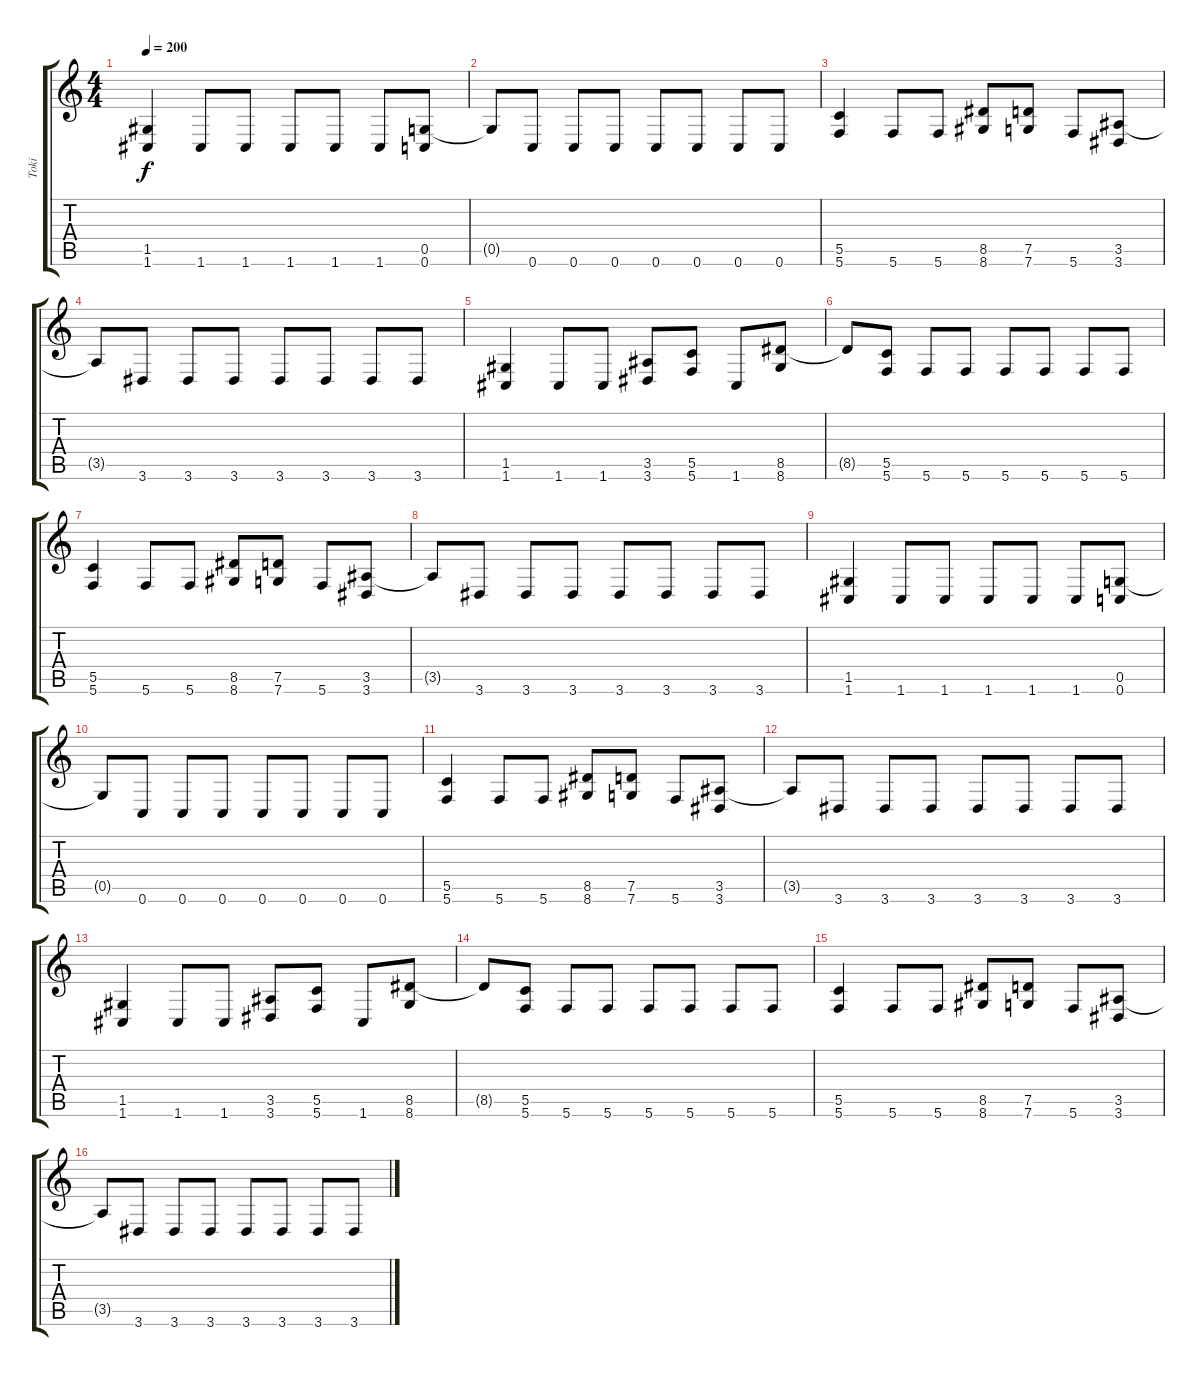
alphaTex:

\track ("Toki" "Toki") {instrument distortionguitar}
\staff {score tabs}
\tuning (D4 A3 F3 C3 G2 C2) {hide}
\ts (4 4)
\tempo 200
\clef g2
\ks c
(1.5 1.6).4{dy f} 1.6.8 1.6.8 1.6.8 1.6.8 1.6.8 (0.5 0.6).8 |
0.5{t}.8 0.6.8 0.6.8 0.6.8 0.6.8 0.6.8 0.6.8 0.6.8 |
(5.5 5.6).4 5.6.8 5.6.8 (8.5 8.6).8 (7.5 7.6).8 5.6.8 (3.5 3.6).8 |
3.5{t}.8 3.6.8 3.6.8 3.6.8 3.6.8 3.6.8 3.6.8 3.6.8 |
(1.5 1.6).4 1.6.8 1.6.8 (3.5 3.6).8 (5.5 5.6).8 1.6.8 (8.5 8.6).8 |
8.5{t}.8 (5.5 5.6).8 5.6.8 5.6.8 5.6.8 5.6.8 5.6.8 5.6.8 |
(5.5 5.6).4 5.6.8 5.6.8 (8.5 8.6).8 (7.5 7.6).8 5.6.8 (3.5 3.6).8 |
3.5{t}.8 3.6.8 3.6.8 3.6.8 3.6.8 3.6.8 3.6.8 3.6.8 |
(1.5 1.6).4 1.6.8 1.6.8 1.6.8 1.6.8 1.6.8 (0.5 0.6).8 |
0.5{t}.8 0.6.8 0.6.8 0.6.8 0.6.8 0.6.8 0.6.8 0.6.8 |
(5.5 5.6).4 5.6.8 5.6.8 (8.5 8.6).8 (7.5 7.6).8 5.6.8 (3.5 3.6).8 |
3.5{t}.8 3.6.8 3.6.8 3.6.8 3.6.8 3.6.8 3.6.8 3.6.8 |
(1.5 1.6).4 1.6.8 1.6.8 (3.5 3.6).8 (5.5 5.6).8 1.6.8 (8.5 8.6).8 |
8.5{t}.8 (5.5 5.6).8 5.6.8 5.6.8 5.6.8 5.6.8 5.6.8 5.6.8 |
(5.5 5.6).4 5.6.8 5.6.8 (8.5 8.6).8 (7.5 7.6).8 5.6.8 (3.5 3.6).8 |
3.5{t}.8 3.6.8 3.6.8 3.6.8 3.6.8 3.6.8 3.6.8 3.6.8
